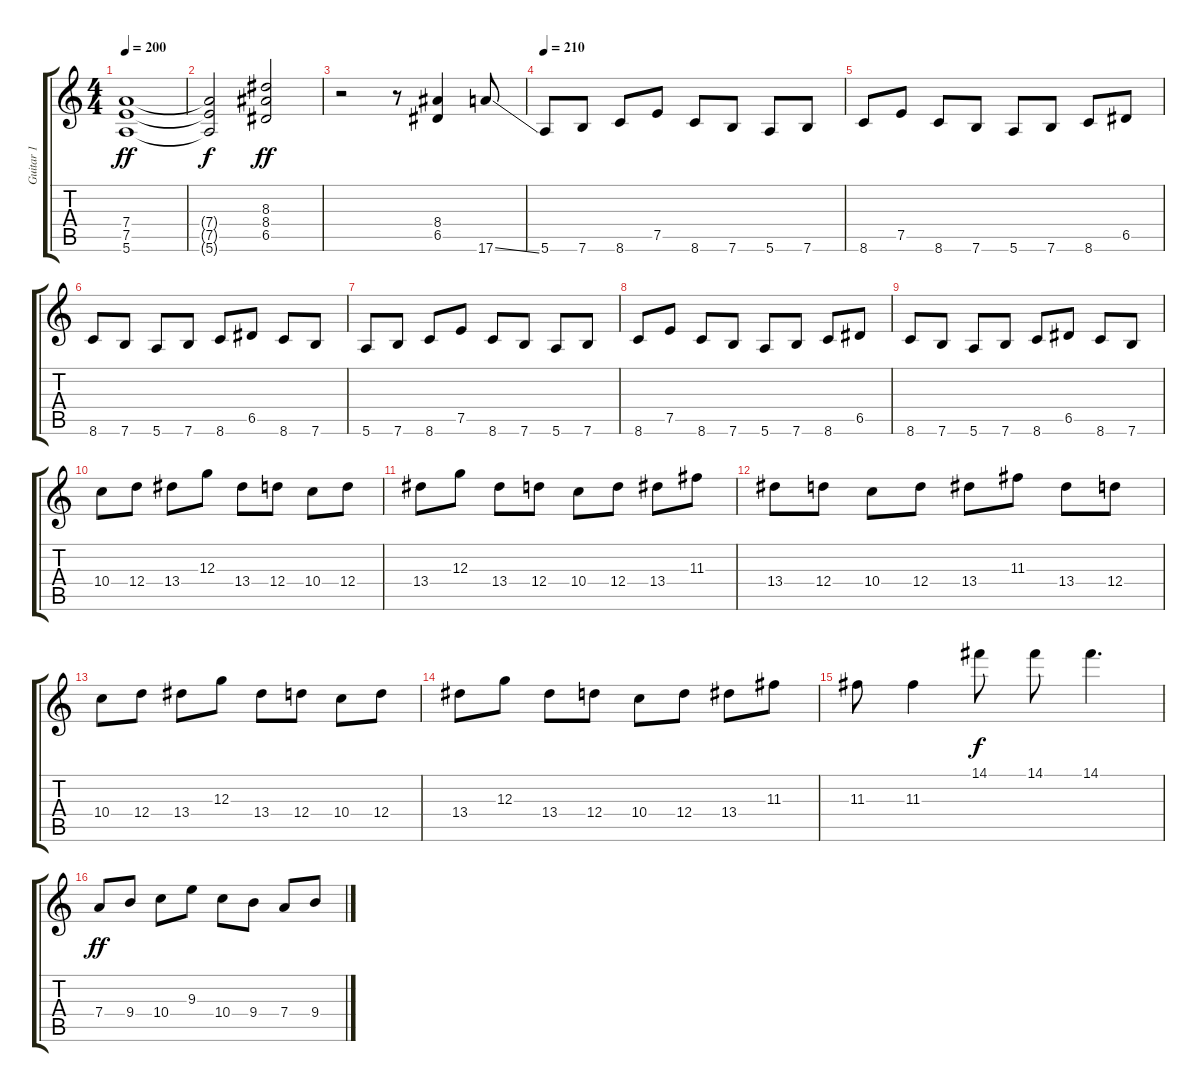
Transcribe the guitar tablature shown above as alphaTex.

\track ("Guitar 1" "Guitar 1") {instrument distortionguitar}
\staff {score tabs}
\tuning (E4 B3 G3 D3 A2 E2) {hide}
\ts (4 4)
\tempo 200
\clef g2
\ks c
(7.4 7.5 5.6).1{dy ff} |
(7.4{t} 7.5{t} 5.6{t}).2{dy f} (8.3 8.4 6.5).2{dy ff} |
r.2 r.8 (8.4 6.5).4 17.6{ss}.8 |
\tempo 210
5.6.8{instrument distortionguitar} 7.6.8 8.6.8 7.5.8 8.6.8 7.6.8 5.6.8 7.6.8 |
8.6.8 7.5.8 8.6.8 7.6.8 5.6.8 7.6.8 8.6.8 6.5.8 |
8.6.8 7.6.8 5.6.8 7.6.8 8.6.8 6.5.8 8.6.8 7.6.8 |
5.6.8 7.6.8 8.6.8 7.5.8 8.6.8 7.6.8 5.6.8 7.6.8 |
8.6.8 7.5.8 8.6.8 7.6.8 5.6.8 7.6.8 8.6.8 6.5.8 |
8.6.8 7.6.8 5.6.8 7.6.8 8.6.8 6.5.8 8.6.8 7.6.8 |
10.4.8 12.4.8 13.4.8 12.3.8 13.4.8 12.4.8 10.4.8 12.4.8 |
13.4.8 12.3.8 13.4.8 12.4.8 10.4.8 12.4.8 13.4.8 11.3.8 |
13.4.8 12.4.8 10.4.8 12.4.8 13.4.8 11.3.8 13.4.8 12.4.8 |
10.4.8 12.4.8 13.4.8 12.3.8 13.4.8 12.4.8 10.4.8 12.4.8 |
13.4.8 12.3.8 13.4.8 12.4.8 10.4.8 12.4.8 13.4.8 11.3.8 |
11.3.8 11.3.4 14.1.8{dy f} 14.1.8 14.1.4{d} |
7.4.8{dy ff} 9.4.8 10.4.8 9.3.8 10.4.8 9.4.8 7.4.8 9.4.8
